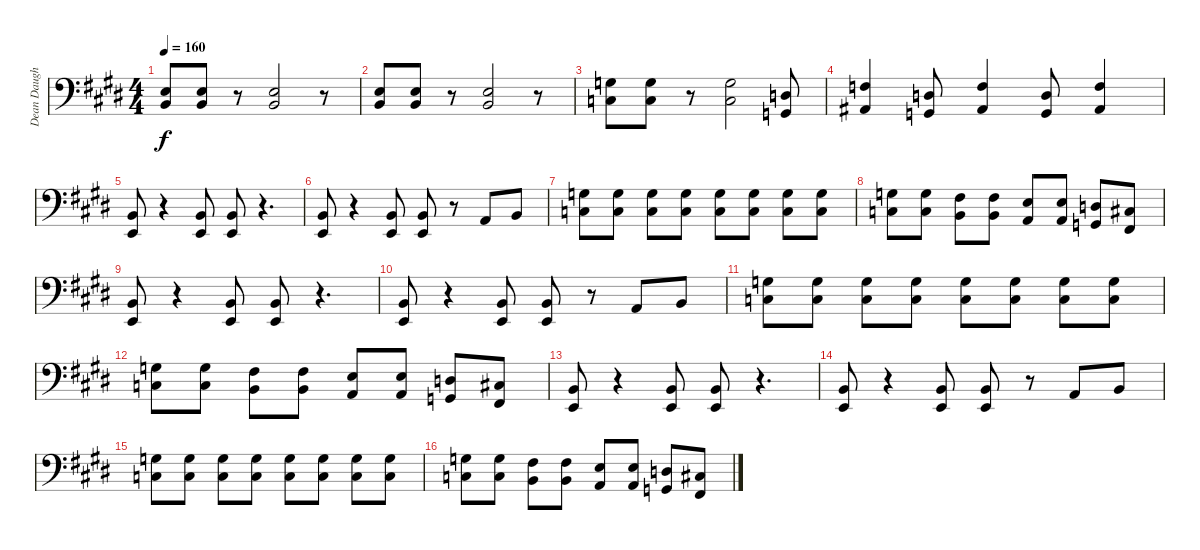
\track ("Dean Daughtry Keyboards LH" "Dean Daugh") {instrument honkytonkpiano}
\staff {score}
\tuning (G2 D2 A1 E1) {hide}
\ts (4 4)
\tempo 160
\clef f4
\ks e
(9.1 9.2).8{dy f} (9.1 9.2).8 r.8 (9.1 9.2).2 r.8 |
(9.1 9.2).8 (9.1 9.2).8 r.8 (9.1 9.2).2 r.8 |
(12.1 10.2).8 (12.1 10.2).8 r.8 (12.1 10.2).2 (12.2 10.3).8 |
(10.1 8.2).4 (12.2 10.3).8 (10.1 8.2).4 (12.2 10.3).8 (10.1 8.2).4 |
(9.2 7.3).8 r.4 (9.2 7.3).8 (9.2 7.3).8 r.4{d} |
(9.2 7.3).8 r.4 (9.2 7.3).8 (9.2 7.3).8 r.8 7.2.8 9.2.8 |
(12.1 10.2).8 (12.1 10.2).8 (12.1 10.2).8 (12.1 10.2).8 (12.1 10.2).8 (12.1 10.2).8 (12.1 10.2).8 (12.1 10.2).8 |
(12.1 10.2).8 (12.1 10.2).8 (11.1 9.2).8 (11.1 9.2).8 (9.1 7.2).8 (9.1 7.2).8 (7.1 5.2).8 (6.1 4.2).8 |
(4.1 2.2).8 r.4 (4.1 2.2).8 (4.1 2.2).8 r.4{d} |
(4.1 2.2).8 r.4 (4.1 2.2).8 (4.1 2.2).8 r.8 2.1.8 4.1.8 |
(12.1 10.2).8 (12.1 10.2).8 (12.1 10.2).8 (12.1 10.2).8 (12.1 10.2).8 (12.1 10.2).8 (12.1 10.2).8 (12.1 10.2).8 |
(12.1 10.2).8 (12.1 10.2).8 (11.1 9.2).8 (11.1 9.2).8 (9.1 7.2).8 (9.1 7.2).8 (7.1 5.2).8 (6.1 4.2).8 |
(4.1 2.2).8 r.4 (4.1 2.2).8 (4.1 2.2).8 r.4{d} |
(4.1 2.2).8 r.4 (4.1 2.2).8 (4.1 2.2).8 r.8 2.1.8 4.1.8 |
(12.1 10.2).8 (12.1 10.2).8 (12.1 10.2).8 (12.1 10.2).8 (12.1 10.2).8 (12.1 10.2).8 (12.1 10.2).8 (12.1 10.2).8 |
(12.1 10.2).8 (12.1 10.2).8 (11.1 9.2).8 (11.1 9.2).8 (9.1 7.2).8 (9.1 7.2).8 (7.1 5.2).8 (6.1 4.2).8
